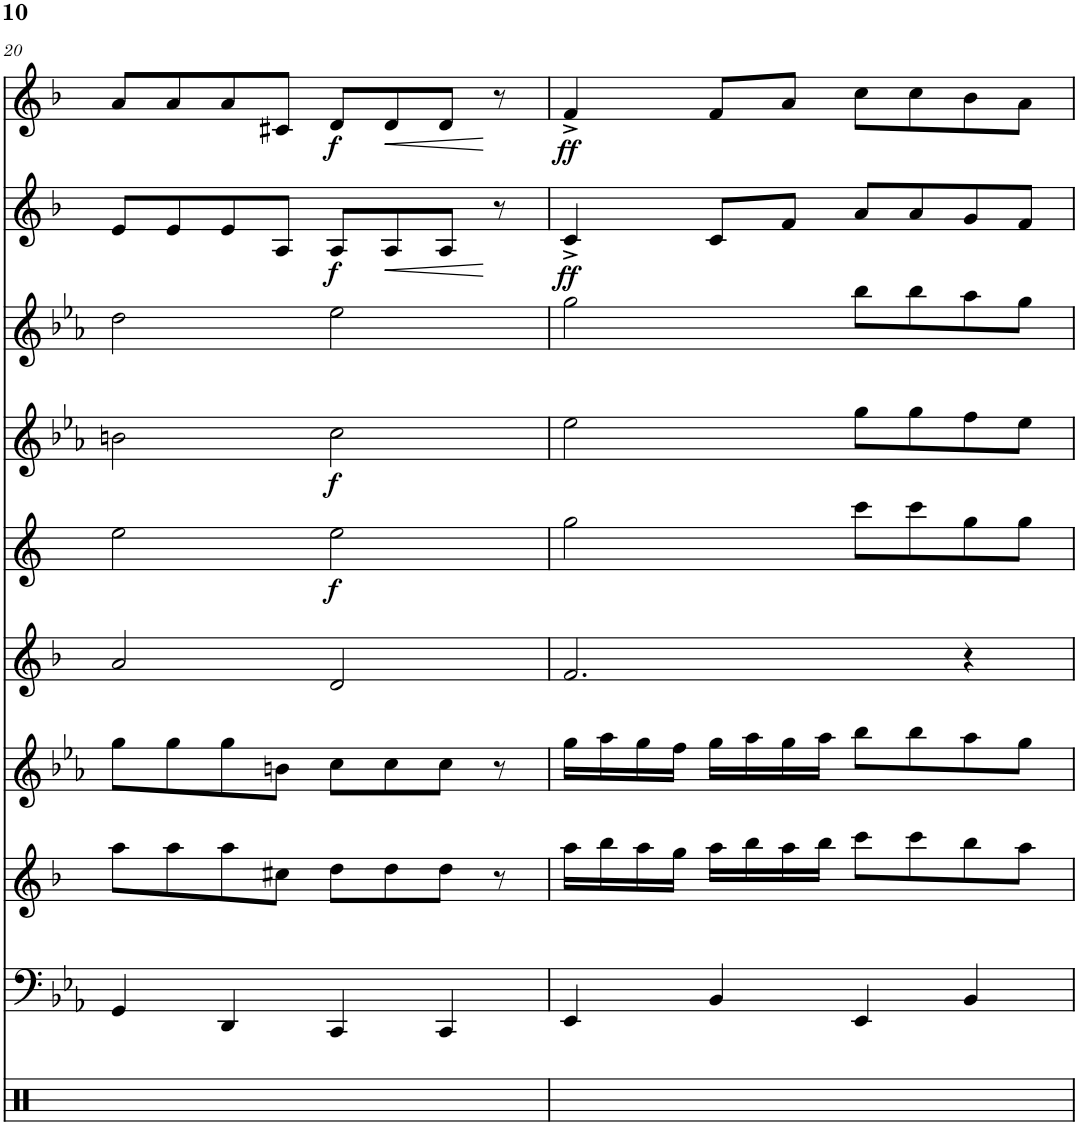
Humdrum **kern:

**kern	**kern	**kern	**kern	**kern	**kern	**dynam	**kern	**dynam	**kern	**kern	**dynam	**kern	**dynam
*part10	*part9	*part8	*part7	*part6	*part5	*part5	*part4	*part4	*part3	*part2	*part2	*part1	*part1
*staff10	*staff9	*staff8	*staff7	*staff6	*staff5	*staff5	*staff4	*staff4	*staff3	*staff2	*staff2	*staff1	*staff1
*I"Voice	*I"Voice	*I"Voice	*I"Voice	*I"Voice	*I"Voice	*	*I"Voice	*	*I"Voice	*I"Voice	*	*I"Voice	*
*I'V	*I'V	*I'V	*I'V	*I'V	*I'V	*	*I'V	*	*I'V	*I'V	*	*I'V	*
!!LO:PB:g=z
*clefX	*clefF4	*clefG2	*clefG2	*clefG2	*clefG2	*	*clefG2	*	*clefG2	*clefG2	*	*clefG2	*
*k[]	*k[b-e-a-]	*k[b-]	*k[b-e-a-]	*k[b-]	*k[]	*	*k[b-e-a-]	*	*k[b-e-a-]	*k[b-]	*	*k[b-]	*
*M4/4	*M4/4	*M4/4	*M4/4	*M4/4	*M4/4	*	*M4/4	*	*M4/4	*M4/4	*	*M4/4	*
=20	=20	=20	=20	=20	=20	=20	=20	=20	=20	=20	=20	=20	=20
1ryy	4GG/	8aa\L	8gg\L	2a/	2ee\	.	2bn\	.	2dd\	8e/L	.	8a/L	.
.	.	8aa\	8gg\	.	.	.	.	.	.	8e/	.	8a/	.
.	4DD/	8aa\	8gg\	.	.	.	.	.	.	8e/	.	8a/	.
.	.	8cc#X\J	8bn\J	.	.	.	.	.	.	8A/J	.	8c#X/J	.
!	!	!	!	!	!	!LO:DY:b	!	!LO:DY:b	!	!	!LO:DY:b	!	!LO:DY:b
.	4CC/	8dd\L	8cc\L	2d/	2ee\	f	2cc\	f	2ee-\	8A/L	f	8d/L	f
!	!	!	!	!	!	!	!	!	!	!	!LO:HP:b	!	!LO:HP:b
.	.	8dd\	8cc\	.	.	.	.	.	.	8A/	<	8d/	<
.	4CC/	8dd\J	8cc\J	.	.	.	.	.	.	8A/J	.	8d/J	.
.	.	8r	8r	.	.	.	.	.	.	8r	[	8r	[
=21	=21	=21	=21	=21	=21	=21	=21	=21	=21	=21	=21	=21	=21
!	!	!	!	!	!	!	!	!	!	!	!LO:DY:b	!	!LO:DY:b
1ryy	4EE-/	16aa\LL	16gg\LL	2.f/	2gg\	.	2ee-\	.	2gg\	4c^/	ff	4f^/	ff
.	.	16bb-\	16aa-\	.	.	.	.	.	.	.	.	.	.
.	.	16aa\	16gg\	.	.	.	.	.	.	.	.	.	.
.	.	16gg\JJ	16ff\JJ	.	.	.	.	.	.	.	.	.	.
.	4BB-/	16aa\LL	16gg\LL	.	.	.	.	.	.	8c/L	.	8f/L	.
.	.	16bb-\	16aa-\	.	.	.	.	.	.	.	.	.	.
.	.	16aa\	16gg\	.	.	.	.	.	.	8f/J	.	8a/J	.
.	.	16bb-\JJ	16aa-\JJ	.	.	.	.	.	.	.	.	.	.
.	4EE-/	8ccc\L	8bb-\L	.	8ccc\L	.	8gg\L	.	8bb-\L	8a/L	.	8cc\L	.
.	.	8ccc\	8bb-\	.	8ccc\	.	8gg\	.	8bb-\	8a/	.	8cc\	.
.	4BB-/	8bb-\	8aa-\	4r	8gg\	.	8ff\	.	8aa-\	8g/	.	8b-\	.
.	.	8aa\J	8gg\J	.	8gg\J	.	8ee-\J	.	8gg\J	8f/J	.	8a\J	.
=	=	=	=	=	=	=	=	=	=	=	=	=	=
*-	*-	*-	*-	*-	*-	*-	*-	*-	*-	*-	*-	*-	*-
